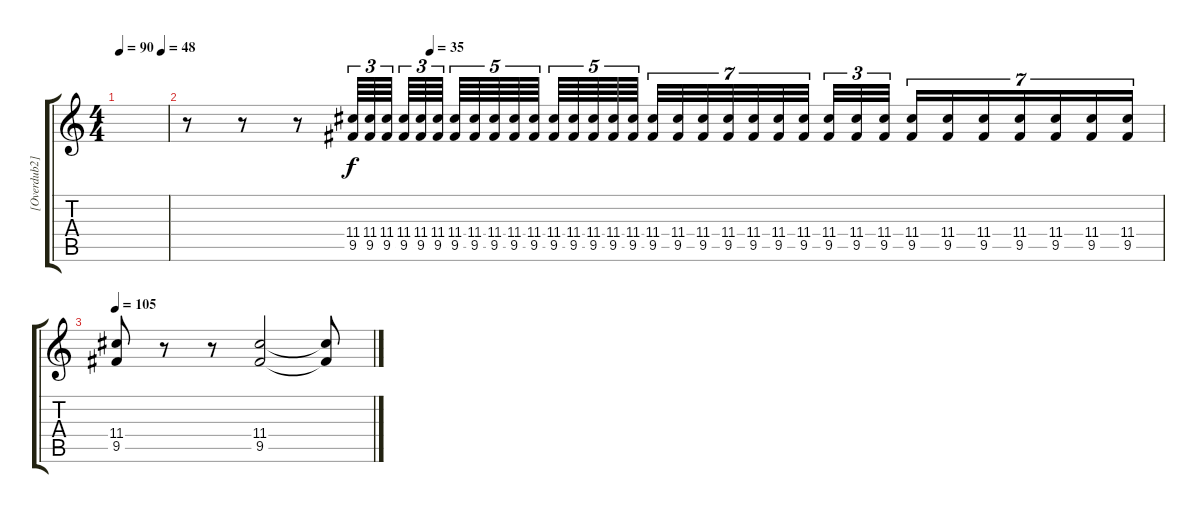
\track ("[Overdub2]" "[Overdub2]") {instrument distortionguitar}
\staff {score tabs}
\tuning (E4 B3 G3 D3 A2 E2) {hide}
\ts (4 4)
\tempo 90
\tempo (48 0.875)
\clef g2
\ks c
|
\tempo (35 0.25)
r.8 r.8 r.8 (11.4 9.5).64{tu (3 2) balance 8 instrument gunshot} (11.4 9.5).64{tu (3 2)} (11.4 9.5).64{tu (3 2) beam splitsecondary} (11.4 9.5).64{tu (3 2)} (11.4 9.5).64{tu (3 2)} (11.4 9.5).64{tu (3 2) beam splitsecondary} (11.4 9.5).64{tu (5 4)} (11.4 9.5).64{tu (5 4)} (11.4 9.5).64{tu (5 4)} (11.4 9.5).64{tu (5 4)} (11.4 9.5).64{tu (5 4)} (11.4 9.5).64{tu (5 4)} (11.4 9.5).64{tu (5 4)} (11.4 9.5).64{tu (5 4)} (11.4 9.5).64{tu (5 4)} (11.4 9.5).64{tu (5 4) beam splitsecondary} (11.4 9.5).32{tu (7 4)} (11.4 9.5).32{tu (7 4)} (11.4 9.5).32{tu (7 4)} (11.4 9.5).32{tu (7 4)} (11.4 9.5).32{tu (7 4)} (11.4 9.5).32{tu (7 4)} (11.4 9.5).32{tu (7 4) beam splitsecondary} (11.4 9.5).32{tu (3 2)} (11.4 9.5).32{tu (3 2)} (11.4 9.5).32{tu (3 2)} (11.4 9.5).16{tu (7 4)} (11.4 9.5).16{tu (7 4)} (11.4 9.5).16{tu (7 4)} (11.4 9.5).16{tu (7 4)} (11.4 9.5).16{tu (7 4)} (11.4 9.5).16{tu (7 4)} (11.4 9.5).16{tu (7 4)} |
\tempo 105
(11.4 9.5).8 r.8 r.8 (11.4 9.5).2 (11.4{t} 9.5{t}).8
